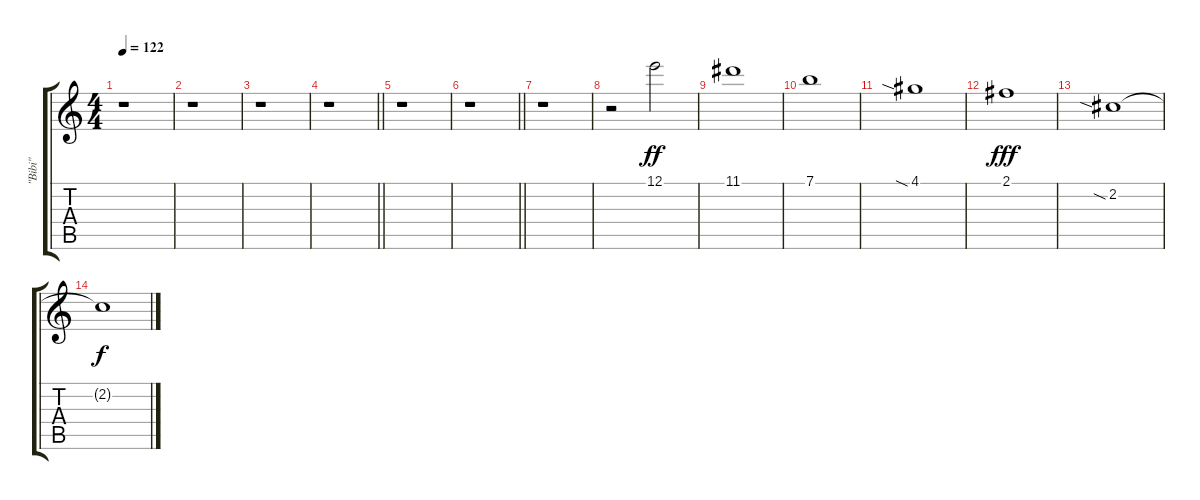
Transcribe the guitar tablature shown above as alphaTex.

\track ("\"Bibi\"" "\"Bibi\"") {instrument electricguitarclean}
\staff {score tabs}
\tuning (E4 B3 G3 D3 A2 E2) {hide}
\ts (4 4)
\tempo 122
\clef g2
\ks c
r.1{dy mp} |
r.1 |
r.1 |
\barLineRight lightlight
r.1 |
r.1 |
\barLineRight lightlight
r.1 |
r.1 |
r.2 12.1.2{dy ff} |
11.1.1 |
7.1.1 |
4.1{sia}.1{volume 9} |
2.1.1{dy fff volume 6} |
2.2{sia}.1{volume 3} |
2.2{t}.1{dy f volume 2}
